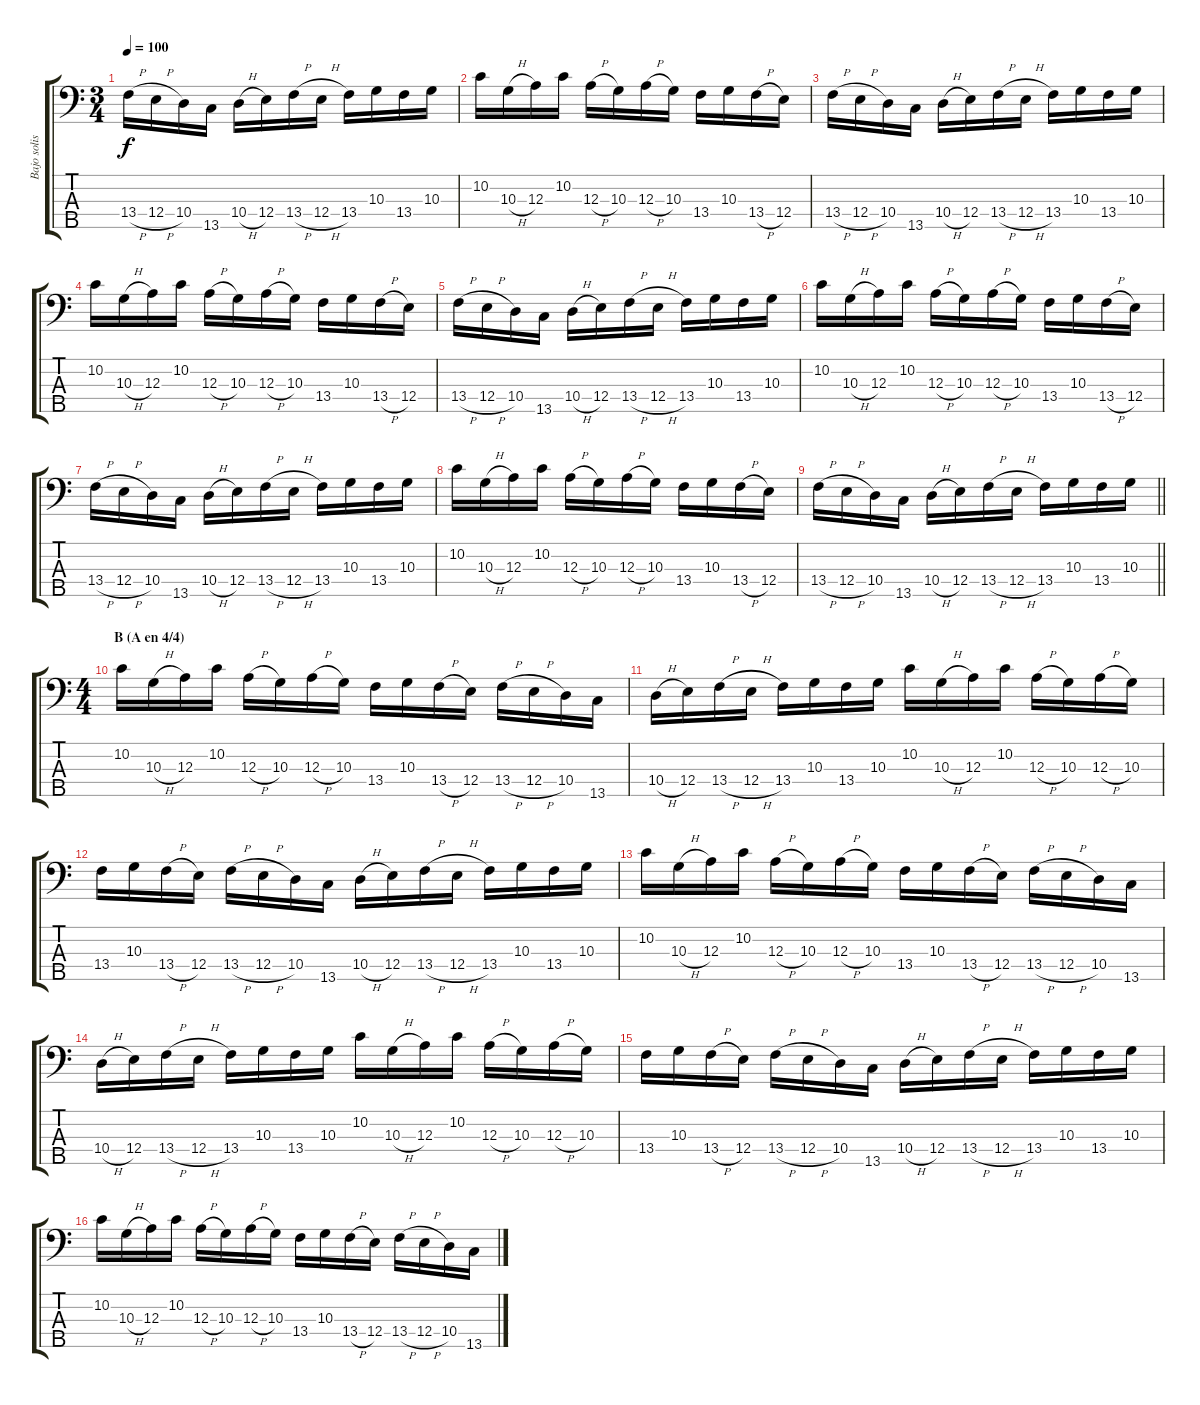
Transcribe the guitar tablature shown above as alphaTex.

\track ("Bajo solista" "Bajo solis") {instrument electricguitarclean}
\staff {score tabs}
\tuning (G2 D2 A1 E1 B0) {hide}
\ts (3 4)
\tempo 100
\clef f4
\ks c
13.4{h}.16{dy f} 12.4{h}.16 10.4.16 13.5.16 10.4{h}.16 12.4.16 13.4{h}.16 12.4{h}.16 13.4.16 10.3.16 13.4.16 10.3.16 |
10.2.16 10.3{h}.16 12.3.16 10.2.16 12.3{h}.16 10.3.16 12.3{h}.16 10.3.16 13.4.16 10.3.16 13.4{h}.16 12.4.16 |
13.4{h}.16 12.4{h}.16 10.4.16 13.5.16 10.4{h}.16 12.4.16 13.4{h}.16 12.4{h}.16 13.4.16 10.3.16 13.4.16 10.3.16 |
10.2.16 10.3{h}.16 12.3.16 10.2.16 12.3{h}.16 10.3.16 12.3{h}.16 10.3.16 13.4.16 10.3.16 13.4{h}.16 12.4.16 |
13.4{h}.16 12.4{h}.16 10.4.16 13.5.16 10.4{h}.16 12.4.16 13.4{h}.16 12.4{h}.16 13.4.16 10.3.16 13.4.16 10.3.16 |
10.2.16 10.3{h}.16 12.3.16 10.2.16 12.3{h}.16 10.3.16 12.3{h}.16 10.3.16 13.4.16 10.3.16 13.4{h}.16 12.4.16 |
13.4{h}.16 12.4{h}.16 10.4.16 13.5.16 10.4{h}.16 12.4.16 13.4{h}.16 12.4{h}.16 13.4.16 10.3.16 13.4.16 10.3.16 |
10.2.16 10.3{h}.16 12.3.16 10.2.16 12.3{h}.16 10.3.16 12.3{h}.16 10.3.16 13.4.16 10.3.16 13.4{h}.16 12.4.16 |
\barLineRight lightlight
13.4{h}.16 12.4{h}.16 10.4.16 13.5.16 10.4{h}.16 12.4.16 13.4{h}.16 12.4{h}.16 13.4.16 10.3.16 13.4.16 10.3.16 |
\ts (4 4)
\section ("" "B (A en 4/4)")
10.2.16 10.3{h}.16 12.3.16 10.2.16 12.3{h}.16 10.3.16 12.3{h}.16 10.3.16 13.4.16 10.3.16 13.4{h}.16 12.4.16 13.4{h}.16 12.4{h}.16 10.4.16 13.5.16 |
10.4{h}.16 12.4.16 13.4{h}.16 12.4{h}.16 13.4.16 10.3.16 13.4.16 10.3.16 10.2.16 10.3{h}.16 12.3.16 10.2.16 12.3{h}.16 10.3.16 12.3{h}.16 10.3.16 |
13.4.16 10.3.16 13.4{h}.16 12.4.16 13.4{h}.16 12.4{h}.16 10.4.16 13.5.16 10.4{h}.16 12.4.16 13.4{h}.16 12.4{h}.16 13.4.16 10.3.16 13.4.16 10.3.16 |
10.2.16 10.3{h}.16 12.3.16 10.2.16 12.3{h}.16 10.3.16 12.3{h}.16 10.3.16 13.4.16 10.3.16 13.4{h}.16 12.4.16 13.4{h}.16 12.4{h}.16 10.4.16 13.5.16 |
10.4{h}.16 12.4.16 13.4{h}.16 12.4{h}.16 13.4.16 10.3.16 13.4.16 10.3.16 10.2.16 10.3{h}.16 12.3.16 10.2.16 12.3{h}.16 10.3.16 12.3{h}.16 10.3.16 |
13.4.16 10.3.16 13.4{h}.16 12.4.16 13.4{h}.16 12.4{h}.16 10.4.16 13.5.16 10.4{h}.16 12.4.16 13.4{h}.16 12.4{h}.16 13.4.16 10.3.16 13.4.16 10.3.16 |
10.2.16 10.3{h}.16 12.3.16 10.2.16 12.3{h}.16 10.3.16 12.3{h}.16 10.3.16 13.4.16 10.3.16 13.4{h}.16 12.4.16 13.4{h}.16 12.4{h}.16 10.4.16 13.5.16
